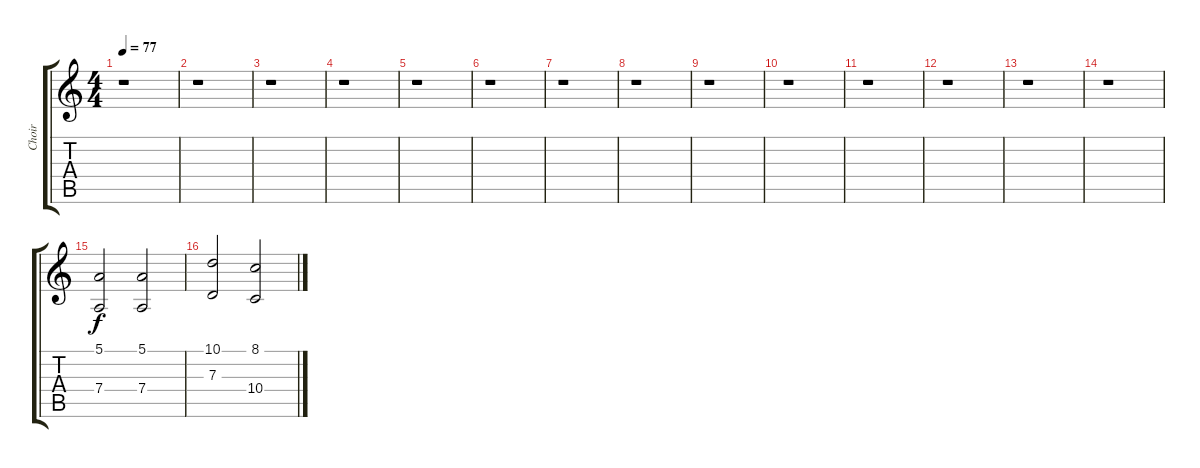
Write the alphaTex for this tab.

\track ("Choir" "Choir") {instrument voiceoohs}
\staff {score tabs}
\tuning (E4 B3 G3 D3 A2 E2) {hide}
\ts (4 4)
\tempo 77
\clef g2
\ks c
r.1{dy f} |
r.1 |
r.1 |
r.1 |
r.1 |
r.1 |
r.1 |
r.1 |
r.1 |
r.1 |
r.1 |
r.1 |
r.1 |
r.1 |
(5.1 7.4).2 (5.1 7.4).2 |
(10.1 7.3).2 (8.1 10.4).2
